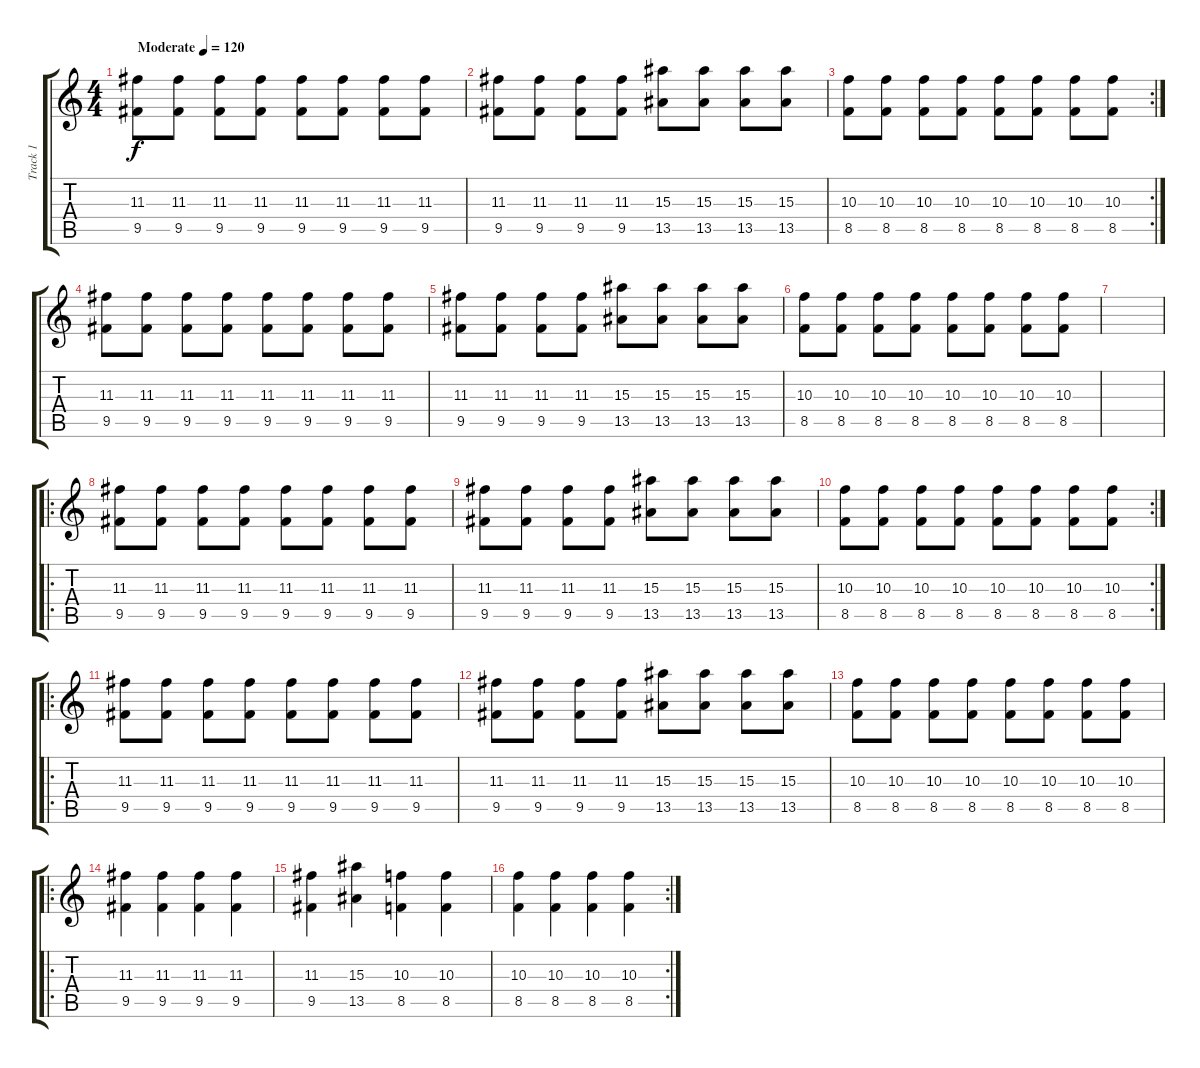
\track ("Track 1" "Track 1") {instrument overdrivenguitar}
\staff {score tabs}
\tuning (E4 B3 G3 D3 A2 D2) {hide}
\ts (4 4)
\tempo (120 "Moderate")
\clef g2
\ks c
(11.3 9.5).8{dy f instrument overdrivenguitar} (11.3 9.5).8 (11.3 9.5).8 (11.3 9.5).8 (11.3 9.5).8 (11.3 9.5).8 (11.3 9.5).8 (11.3 9.5).8 |
(11.3 9.5).8 (11.3 9.5).8 (11.3 9.5).8 (11.3 9.5).8 (15.3 13.5).8 (15.3 13.5).8 (15.3 13.5).8 (15.3 13.5).8 |
\rc 2
(10.3 8.5).8 (10.3 8.5).8 (10.3 8.5).8 (10.3 8.5).8 (10.3 8.5).8 (10.3 8.5).8 (10.3 8.5).8 (10.3 8.5).8 |
(11.3 9.5).8 (11.3 9.5).8 (11.3 9.5).8 (11.3 9.5).8 (11.3 9.5).8 (11.3 9.5).8 (11.3 9.5).8 (11.3 9.5).8 |
(11.3 9.5).8 (11.3 9.5).8 (11.3 9.5).8 (11.3 9.5).8 (15.3 13.5).8 (15.3 13.5).8 (15.3 13.5).8 (15.3 13.5).8 |
(10.3 8.5).8 (10.3 8.5).8 (10.3 8.5).8 (10.3 8.5).8 (10.3 8.5).8 (10.3 8.5).8 (10.3 8.5).8 (10.3 8.5).8 |
|
\ro
(11.3 9.5).8 (11.3 9.5).8 (11.3 9.5).8 (11.3 9.5).8 (11.3 9.5).8 (11.3 9.5).8 (11.3 9.5).8 (11.3 9.5).8 |
(11.3 9.5).8 (11.3 9.5).8 (11.3 9.5).8 (11.3 9.5).8 (15.3 13.5).8 (15.3 13.5).8 (15.3 13.5).8 (15.3 13.5).8 |
\rc 2
(10.3 8.5).8 (10.3 8.5).8 (10.3 8.5).8 (10.3 8.5).8 (10.3 8.5).8 (10.3 8.5).8 (10.3 8.5).8 (10.3 8.5).8 |
\ro
(11.3 9.5).8 (11.3 9.5).8 (11.3 9.5).8 (11.3 9.5).8 (11.3 9.5).8 (11.3 9.5).8 (11.3 9.5).8 (11.3 9.5).8 |
(11.3 9.5).8 (11.3 9.5).8 (11.3 9.5).8 (11.3 9.5).8 (15.3 13.5).8 (15.3 13.5).8 (15.3 13.5).8 (15.3 13.5).8 |
(10.3 8.5).8 (10.3 8.5).8 (10.3 8.5).8 (10.3 8.5).8 (10.3 8.5).8 (10.3 8.5).8 (10.3 8.5).8 (10.3 8.5).8 |
\ro
(11.3 9.5).4 (11.3 9.5).4 (11.3 9.5).4 (11.3 9.5).4 |
(11.3 9.5).4 (15.3 13.5).4 (10.3 8.5).4 (10.3 8.5).4 |
\rc 2
(10.3 8.5).4 (10.3 8.5).4 (10.3 8.5).4 (10.3 8.5).4
